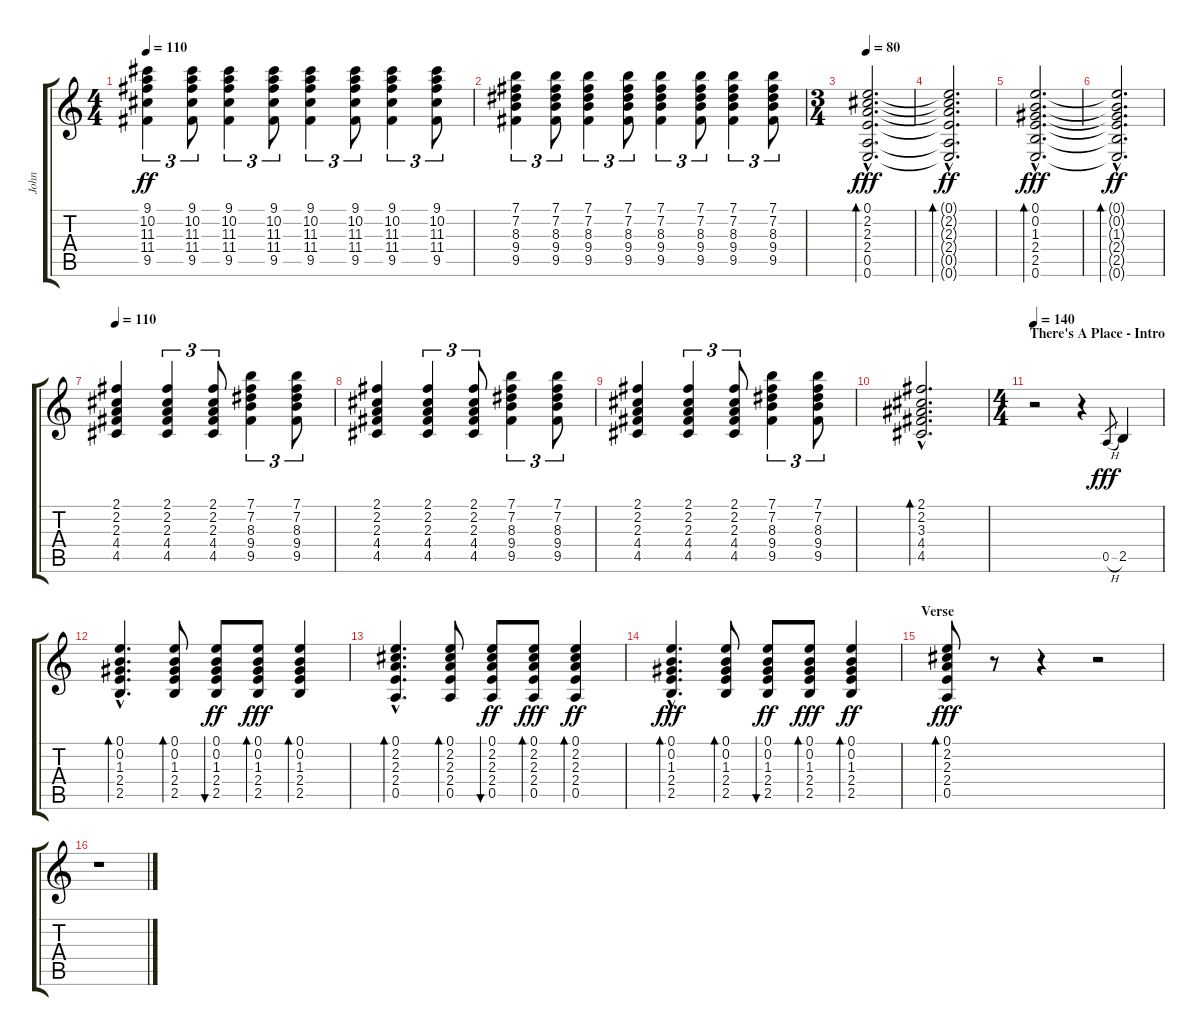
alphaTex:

\track ("John" "John") {instrument acousticguitarnylon}
\staff {score tabs}
\tuning (E4 B3 G3 D3 A2 E2) {hide}
\ts (4 4)
\tempo 110
\clef g2
\ks c
(9.1 10.2 11.3 11.4 9.5).4{tu (3 2) dy ff} (9.1 10.2 11.3 11.4 9.5).8{tu (3 2)} (9.1 10.2 11.3 11.4 9.5).4{tu (3 2)} (9.1 10.2 11.3 11.4 9.5).8{tu (3 2)} (9.1 10.2 11.3 11.4 9.5).4{tu (3 2)} (9.1 10.2 11.3 11.4 9.5).8{tu (3 2)} (9.1 10.2 11.3 11.4 9.5).4{tu (3 2)} (9.1 10.2 11.3 11.4 9.5).8{tu (3 2)} |
(7.1 7.2 8.3 9.4 9.5).4{tu (3 2)} (7.1 7.2 8.3 9.4 9.5).8{tu (3 2)} (7.1 7.2 8.3 9.4 9.5).4{tu (3 2)} (7.1 7.2 8.3 9.4 9.5).8{tu (3 2)} (7.1 7.2 8.3 9.4 9.5).4{tu (3 2)} (7.1 7.2 8.3 9.4 9.5).8{tu (3 2)} (7.1 7.2 8.3 9.4 9.5).4{tu (3 2)} (7.1 7.2 8.3 9.4 9.5).8{tu (3 2)} |
\ts (3 4)
\tempo 80
(0.1{hac} 2.2{hac} 2.3{hac} 2.4{hac} 0.5{hac} 0.6{hac}).2{d bd 480 dy fff volume 15} |
(0.1{hac t} 2.2{hac t} 2.3{hac t} 2.4{hac t} 0.5{hac t} 0.6{hac t}).2{d bd 480 dy ff} |
(0.1{hac} 0.2{hac} 1.3{hac} 2.4{hac} 2.5{hac} 0.6{hac}).2{d bd 480 dy fff} |
(0.1{hac t} 0.2{hac t} 1.3{hac t} 2.4{hac t} 2.5{hac t} 0.6{hac t}).2{d bd 480 dy ff} |
\tempo 110
(2.1 2.2 2.3 4.4 4.5).4 (2.1 2.2 2.3 4.4 4.5).4{tu (3 2)} (2.1 2.2 2.3 4.4 4.5).8{tu (3 2)} (7.1 7.2 8.3 9.4 9.5).4{tu (3 2)} (7.1 7.2 8.3 9.4 9.5).8{tu (3 2)} |
(2.1 2.2 2.3 4.4 4.5).4 (2.1 2.2 2.3 4.4 4.5).4{tu (3 2)} (2.1 2.2 2.3 4.4 4.5).8{tu (3 2)} (7.1 7.2 8.3 9.4 9.5).4{tu (3 2)} (7.1 7.2 8.3 9.4 9.5).8{tu (3 2)} |
(2.1 2.2 2.3 4.4 4.5).4 (2.1 2.2 2.3 4.4 4.5).4{tu (3 2)} (2.1 2.2 2.3 4.4 4.5).8{tu (3 2)} (7.1 7.2 8.3 9.4 9.5).4{tu (3 2)} (7.1 7.2 8.3 9.4 9.5).8{tu (3 2)} |
(2.1{hac} 2.2{hac} 3.3{hac} 4.4{hac} 4.5{hac}).2{d bd 480} |
\ts (4 4)
\section ("" "There's A Place - Intro")
\tempo 140
r.2{volume 10 balance 5 instrument acousticguitarnylon} r.4 0.5{h}.8{gr dy fff} 2.5.4{volume 16 instrument electricguitarmuted} |
(0.1{hac} 0.2{hac} 1.3{hac} 2.4{hac} 2.5{hac}).4{d bd 60 volume 13 instrument electricguitarclean} (0.1 0.2 1.3 2.4 2.5).8{bd 60} (0.1 0.2 1.3 2.4 2.5).8{bu 60 dy ff} (0.1 0.2 1.3 2.4 2.5).8{bd 60 dy fff} (0.1 0.2 1.3 2.4 2.5).4{bd 60} |
(0.1{hac} 2.2{hac} 2.3{hac} 2.4{hac} 0.5{hac}).4{d bd 60} (0.1 2.2 2.3 2.4 0.5).8{bd 60} (0.1 2.2 2.3 2.4 0.5).8{bu 60 dy ff} (0.1 2.2 2.3 2.4 0.5).8{bd 60 dy fff} (0.1 2.2 2.3 2.4 0.5).4{bd 60 dy ff} |
(0.1{hac} 0.2{hac} 1.3{hac} 2.4{hac} 2.5{hac}).4{d bd 60 dy fff} (0.1 0.2 1.3 2.4 2.5).8{bd 60} (0.1 0.2 1.3 2.4 2.5).8{bu 60 dy ff} (0.1 0.2 1.3 2.4 2.5).8{bd 60 dy fff} (0.1 0.2 1.3 2.4 2.5).4{bd 60 dy ff} |
\section ("" "Verse")
(0.1 2.2 2.3 2.4 0.5).8{bd 60 dy fff volume 16} r.8 r.4 r.2 |
r.1
